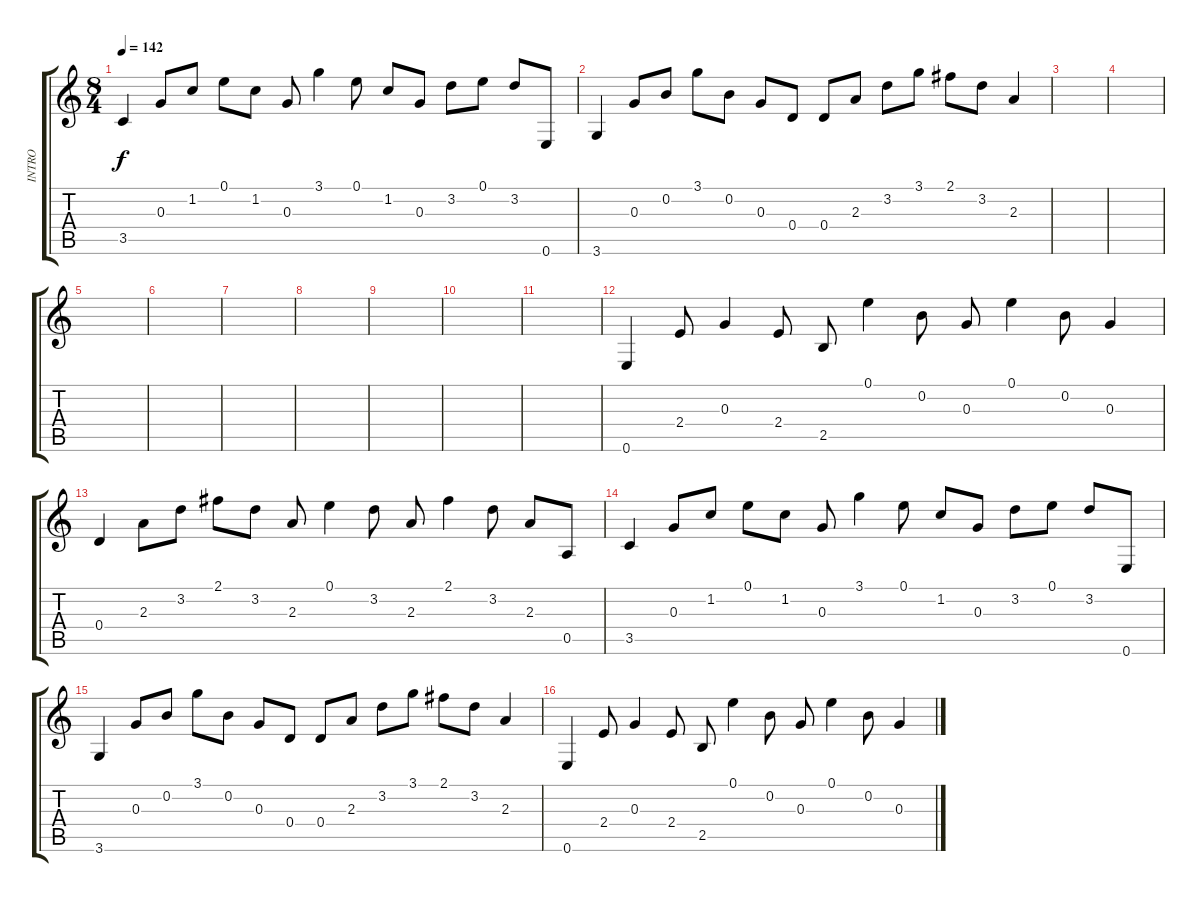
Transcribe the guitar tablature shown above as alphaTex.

\track ("INTRO" "INTRO") {instrument acousticguitarsteel}
\staff {score tabs}
\tuning (E4 B3 G3 D3 A2 E2) {hide}
\ts (8 4)
\tempo 142
\clef g2
\ks c
3.5.4{dy f} 0.3.8 1.2.8 0.1.8 1.2.8 0.3.8 3.1.4 0.1.8 1.2.8 0.3.8 3.2.8 0.1.8 3.2.8 0.6.8 |
3.6.4 0.3.8 0.2.8 3.1.8 0.2.8 0.3.8 0.4.8 0.4.8 2.3.8 3.2.8 3.1.8 2.1.8 3.2.8 2.3.4 |
|
|
|
|
|
|
|
|
|
0.6.4 2.4.8 0.3.4 2.4.8 2.5.8 0.1.4 0.2.8 0.3.8 0.1.4 0.2.8 0.3.4 |
0.4.4 2.3.8 3.2.8 2.1.8 3.2.8 2.3.8 0.1.4 3.2.8 2.3.8 2.1.4 3.2.8 2.3.8 0.5.8 |
3.5.4 0.3.8 1.2.8 0.1.8 1.2.8 0.3.8 3.1.4 0.1.8 1.2.8 0.3.8 3.2.8 0.1.8 3.2.8 0.6.8 |
3.6.4 0.3.8 0.2.8 3.1.8 0.2.8 0.3.8 0.4.8 0.4.8 2.3.8 3.2.8 3.1.8 2.1.8 3.2.8 2.3.4 |
0.6.4 2.4.8 0.3.4 2.4.8 2.5.8 0.1.4 0.2.8 0.3.8 0.1.4 0.2.8 0.3.4
